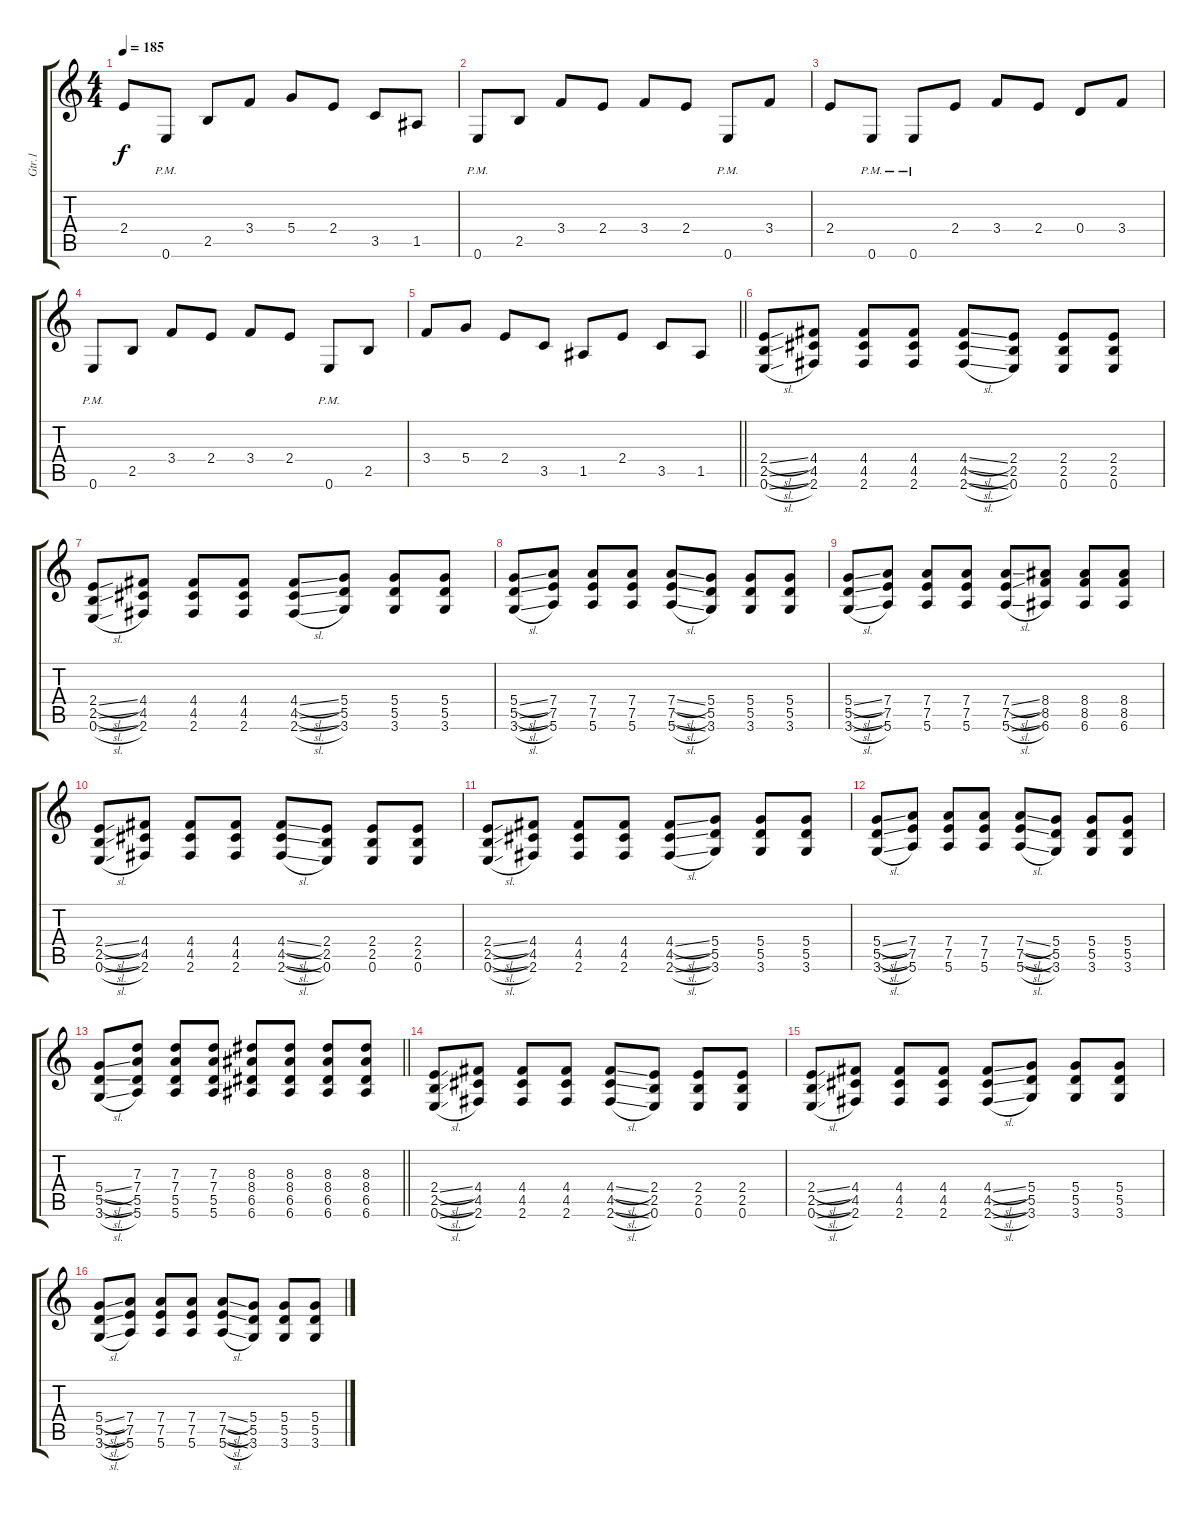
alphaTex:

\track ("Gtr.1" "Gtr.1") {instrument distortionguitar}
\staff {score tabs}
\tuning (E4 B3 G3 D3 A2 E2) {hide}
\ts (4 4)
\tempo 185
\clef g2
\ks c
2.4.8{dy f} 0.6{pm}.8 2.5.8 3.4.8 5.4.8 2.4.8 3.5.8 1.5.8 |
0.6{pm}.8 2.5.8 3.4.8 2.4.8 3.4.8 2.4.8 0.6{pm}.8 3.4.8 |
2.4.8 0.6{pm}.8 0.6{pm}.8 2.4.8 3.4.8 2.4.8 0.4.8 3.4.8 |
0.6{pm}.8 2.5.8 3.4.8 2.4.8 3.4.8 2.4.8 0.6{pm}.8 2.5.8 |
\barLineRight lightlight
3.4.8 5.4.8 2.4.8 3.5.8 1.5.8 2.4.8 3.5.8 1.5.8 |
(2.4{sl} 2.5{sl} 0.6{sl}).8 (4.4 4.5 2.6).8 (4.4 4.5 2.6).8 (4.4 4.5 2.6).8 (4.4{sl} 4.5{sl} 2.6{sl}).8 (2.4 2.5 0.6).8 (2.4 2.5 0.6).8 (2.4 2.5 0.6).8 |
(2.4{sl} 2.5{sl} 0.6{sl}).8 (4.4 4.5 2.6).8 (4.4 4.5 2.6).8 (4.4 4.5 2.6).8 (4.4{sl} 4.5{sl} 2.6{sl}).8 (5.4 5.5 3.6).8 (5.4 5.5 3.6).8 (5.4 5.5 3.6).8 |
(5.4{sl} 5.5{sl} 3.6{sl}).8 (7.4 7.5 5.6).8 (7.4 7.5 5.6).8 (7.4 7.5 5.6).8 (7.4{sl} 7.5{sl} 5.6{sl}).8 (5.4 5.5 3.6).8 (5.4 5.5 3.6).8 (5.4 5.5 3.6).8 |
(5.4{sl} 5.5{sl} 3.6{sl}).8 (7.4 7.5 5.6).8 (7.4 7.5 5.6).8 (7.4 7.5 5.6).8 (7.4{sl} 7.5{sl} 5.6{sl}).8 (8.4 8.5 6.6).8 (8.4 8.5 6.6).8 (8.4 8.5 6.6).8 |
(2.4{sl} 2.5{sl} 0.6{sl}).8 (4.4 4.5 2.6).8 (4.4 4.5 2.6).8 (4.4 4.5 2.6).8 (4.4{sl} 4.5{sl} 2.6{sl}).8 (2.4 2.5 0.6).8 (2.4 2.5 0.6).8 (2.4 2.5 0.6).8 |
(2.4{sl} 2.5{sl} 0.6{sl}).8 (4.4 4.5 2.6).8 (4.4 4.5 2.6).8 (4.4 4.5 2.6).8 (4.4{sl} 4.5{sl} 2.6{sl}).8 (5.4 5.5 3.6).8 (5.4 5.5 3.6).8 (5.4 5.5 3.6).8 |
(5.4{sl} 5.5{sl} 3.6{sl}).8 (7.4 7.5 5.6).8 (7.4 7.5 5.6).8 (7.4 7.5 5.6).8 (7.4{sl} 7.5{sl} 5.6{sl}).8 (5.4 5.5 3.6).8 (5.4 5.5 3.6).8 (5.4 5.5 3.6).8 |
\barLineRight lightlight
(5.4{sl} 5.5{sl} 3.6{sl}).8 (7.3 7.4 5.5 5.6).8 (7.3 7.4 5.5 5.6).8 (7.3 7.4 5.5 5.6).8 (8.3 8.4 6.5 6.6).8 (8.3 8.4 6.5 6.6).8 (8.3 8.4 6.5 6.6).8 (8.3 8.4 6.5 6.6).8 |
(2.4{sl} 2.5{sl} 0.6{sl}).8 (4.4 4.5 2.6).8 (4.4 4.5 2.6).8 (4.4 4.5 2.6).8 (4.4{sl} 4.5{sl} 2.6{sl}).8 (2.4 2.5 0.6).8 (2.4 2.5 0.6).8 (2.4 2.5 0.6).8 |
(2.4{sl} 2.5{sl} 0.6{sl}).8 (4.4 4.5 2.6).8 (4.4 4.5 2.6).8 (4.4 4.5 2.6).8 (4.4{sl} 4.5{sl} 2.6{sl}).8 (5.4 5.5 3.6).8 (5.4 5.5 3.6).8 (5.4 5.5 3.6).8 |
(5.4{sl} 5.5{sl} 3.6{sl}).8 (7.4 7.5 5.6).8 (7.4 7.5 5.6).8 (7.4 7.5 5.6).8 (7.4{sl} 7.5{sl} 5.6{sl}).8 (5.4 5.5 3.6).8 (5.4 5.5 3.6).8 (5.4 5.5 3.6).8
